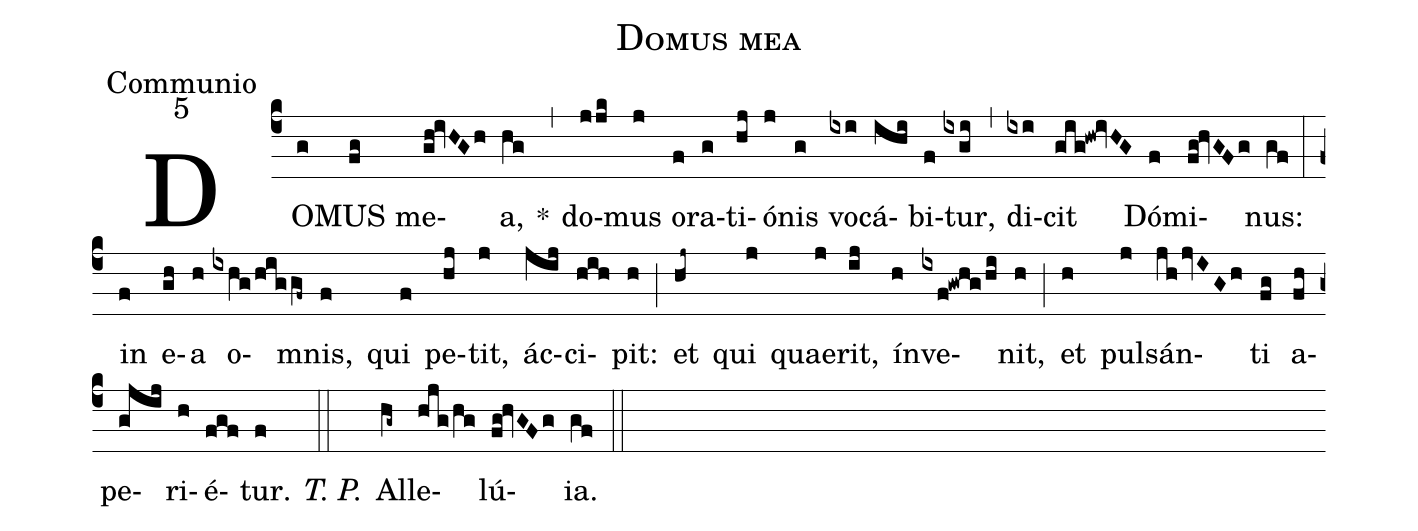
name:Domus mea;
office-part:Communio;
mode:5;
%%
(c4) DO(g)MUS(fg) me(gh!ivHGh)a,(hg) *(,) do(jjk)mus(j) o(f)ra(g)ti(hj)ó(j)nis(g) vo(ixi)cá(ihi)bi(f)tur,(ixgi) (,) di(ixi)cit(gig!hw!ivHG) Dó(f)mi(fg!hvGFg)nus:(gf) (:) in(f) e(gh)a(h) o(ixhg/higgf~)mnis,(f) qui(f) pe(hj)tit,(j) ác(jij)ci(hih)pit:(h) (;) et(hj~) qui(j) quae(j)rit,(ij) ín(h)ve(ixf!gwhg/hi)nit,(h) (;) et(h) pul(j)sán(jhjvIGh)ti(fg) a(fh)pe(gjij)ri(h)é(fgf)tur.(f) <i>T. P.</i>(::) Al(hg~)le(hjg/hg)lú(fg!hvGFg)ia.(gf) (::)
